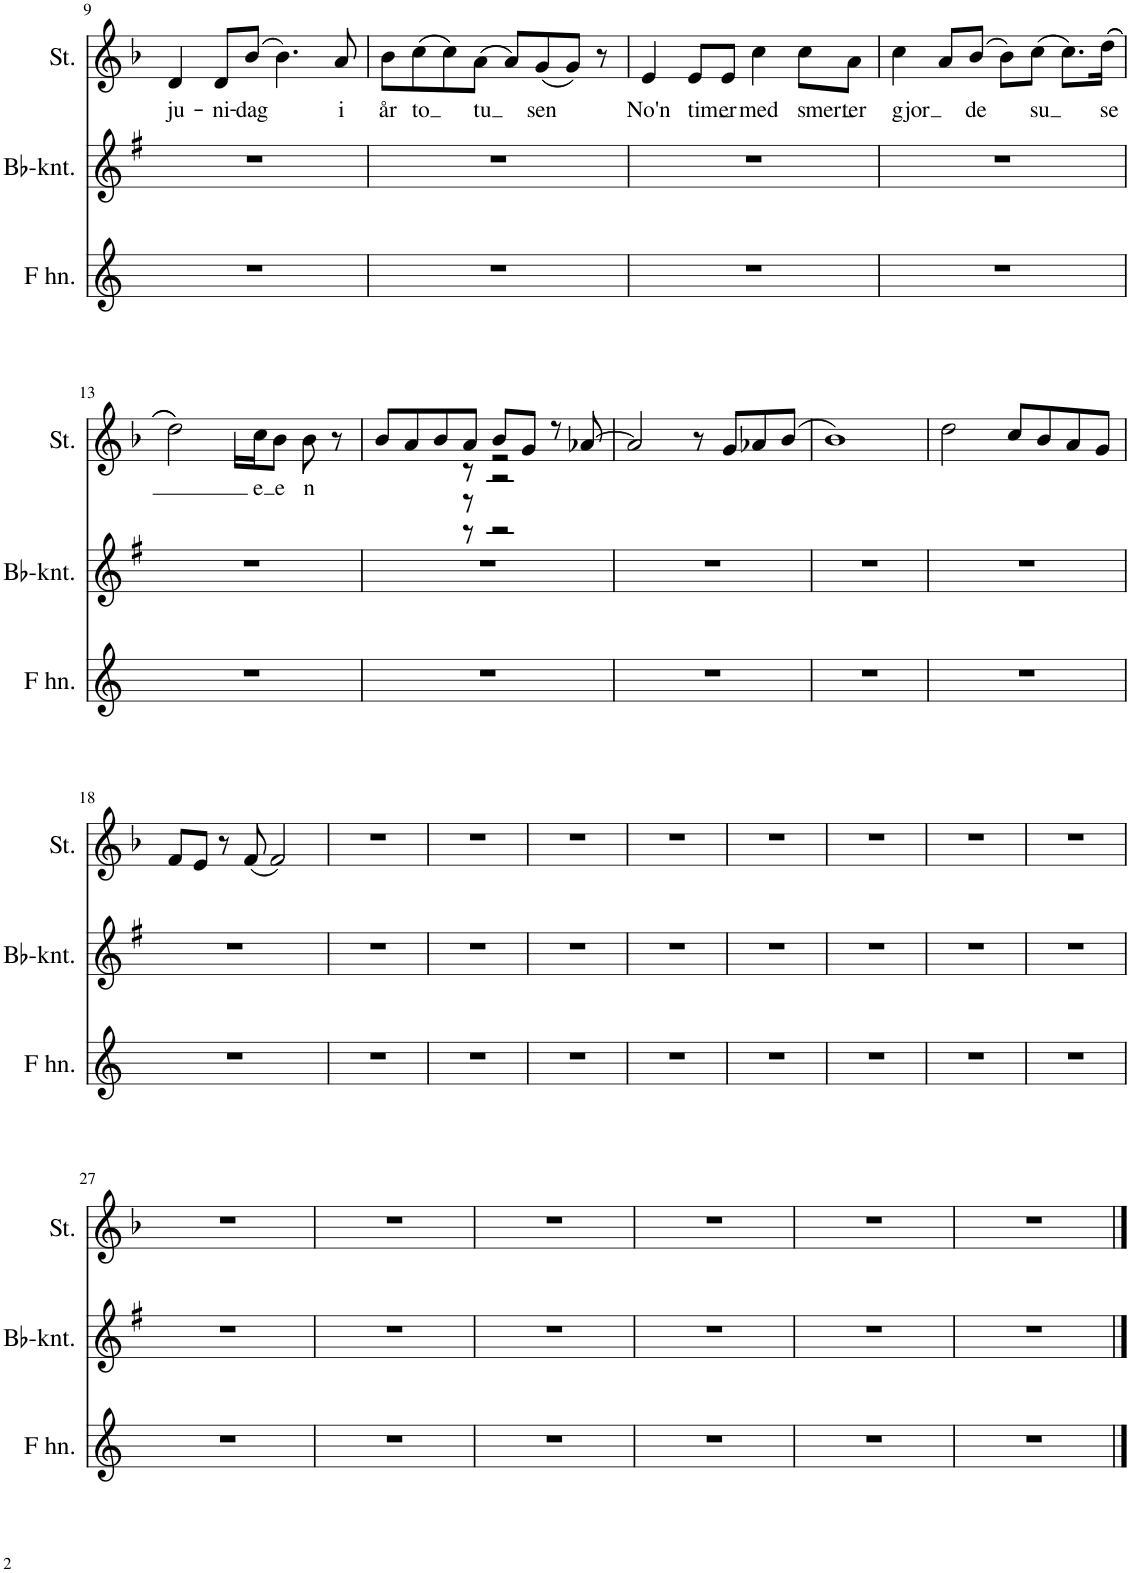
**kern	**kern	**kern	**text
*part3	*part2	*part1	*part1
*staff3	*staff2	*staff1	*staff1
*I"F-horn	*I"Bb-kornett	*I"Stemme	*
*I'F hn.	*I'Bb-knt.	*I'St.	*
!!LO:PB:g=z
*clefG2	*clefG2	*clefG2	*
*Trd4c7	*Trd1c2	*	*
*k[]	*k[f#]	*k[b-]	*
*M4/4	*M4/4	*M4/4	*
=9	=9	=9	=9
!	!	!	!LO:LY:b
1r	1r	4d/	ju-
!	!	!	!LO:LY:b
.	.	8d/L	-ni-
!	!	!	!LO:LY:b
.	.	(8b-/J	-dag
.	.	4.b-\)	.
!	!	!	!LO:LY:b
.	.	8a/	i
=10	=10	=10	=10
!	!	!	!LO:LY:b
1r	1r	8b-\L	år
!	!	!	!LO:LY:b
.	.	(8cc\	to
.	.	8cc\)	.
!	!	!	!LO:LY:b
.	.	(8a\J	tu
.	.	8a/L)	.
!	!	!	!LO:LY:b
.	.	(8g/	sen
.	.	8g/J)	.
.	.	8r	.
=11	=11	=11	=11
!	!	!	!LO:LY:b
1r	1r	4e/	No'n
!	!	!	!LO:LY:b
.	.	8e/L	tim
!	!	!	!LO:LY:b
.	.	8e/J	er
!	!	!	!LO:LY:b
.	.	4cc\	med
!	!	!	!LO:LY:b
.	.	8cc\L	smer
!	!	!	!LO:LY:b
.	.	8a\J	ter
=12	=12	=12	=12
!	!	!	!LO:LY:b
1r	1r	4cc\	gjor
.	.	8a/L	.
!	!	!	!LO:LY:b
.	.	(8b-/J	de
.	.	8b-\L)	.
!	!	!	!LO:LY:b
.	.	(8cc\J	su
.	.	8.cc\L)	.
!	!	!	!LO:LY:b
.	.	((16dd\Jk	-se
!!LO:LB:g=z
=13	=13	=13	=13
1r	1r	2dd\))	.
.	.	16dd\LL	.
!	!	!	!LO:LY:b
.	.	16cc\J	e
!	!	!	!LO:LY:b
.	.	8b-\J	-e
!	!	!	!LO:LY:b
.	.	8b-\	n
.	.	8r	.
=14	=14	=14	=14
*	*	*^	*
*	*	*	*^	*
*	*	*	*	*^	*
1r	1r	8b-/L	4.ryy	4.ryy	4.ryy	.
.	.	8a/	.	.	.	.
.	.	8b-/	.	.	.	.
.	.	8a/J	8r	8r	8r	.
.	.	8b-/L	2r	2r	2r	.
.	.	8g/J	.	.	.	.
.	.	8r	.	.	.	.
.	.	[8a-X/	.	.	.	.
*	*	*v	*v	*v	*v	*
=15	=15	=15	=15
1r	1r	2a-/]	.
.	.	8r	.
.	.	8g/L	.
.	.	8a-X/	.
.	.	(8b-/J	.
=16	=16	=16	=16
1r	1r	1b-)	.
=17	=17	=17	=17
1r	1r	2dd\	.
.	.	8cc/L	.
.	.	8b-/	.
.	.	8a/	.
.	.	8g/J	.
!!LO:LB:g=z
=18	=18	=18	=18
1r	1r	8f/L	.
.	.	8e/J	.
.	.	8r	.
.	.	(8f/	.
.	.	2f/)	.
=19	=19	=19	=19
1r	1r	1r	.
=20	=20	=20	=20
1r	1r	1r	.
=21	=21	=21	=21
1r	1r	1r	.
=22	=22	=22	=22
1r	1r	1r	.
=23	=23	=23	=23
1r	1r	1r	.
=24	=24	=24	=24
1r	1r	1r	.
=25	=25	=25	=25
1r	1r	1r	.
=26	=26	=26	=26
1r	1r	1r	.
!!LO:LB:g=z
=27	=27	=27	=27
1r	1r	1r	.
=28	=28	=28	=28
1r	1r	1r	.
=29	=29	=29	=29
1r	1r	1r	.
=30	=30	=30	=30
1r	1r	1r	.
=31	=31	=31	=31
1r	1r	1r	.
=32	=32	=32	=32
1r	1r	1r	.
==	==	==	==
*-	*-	*-	*-
